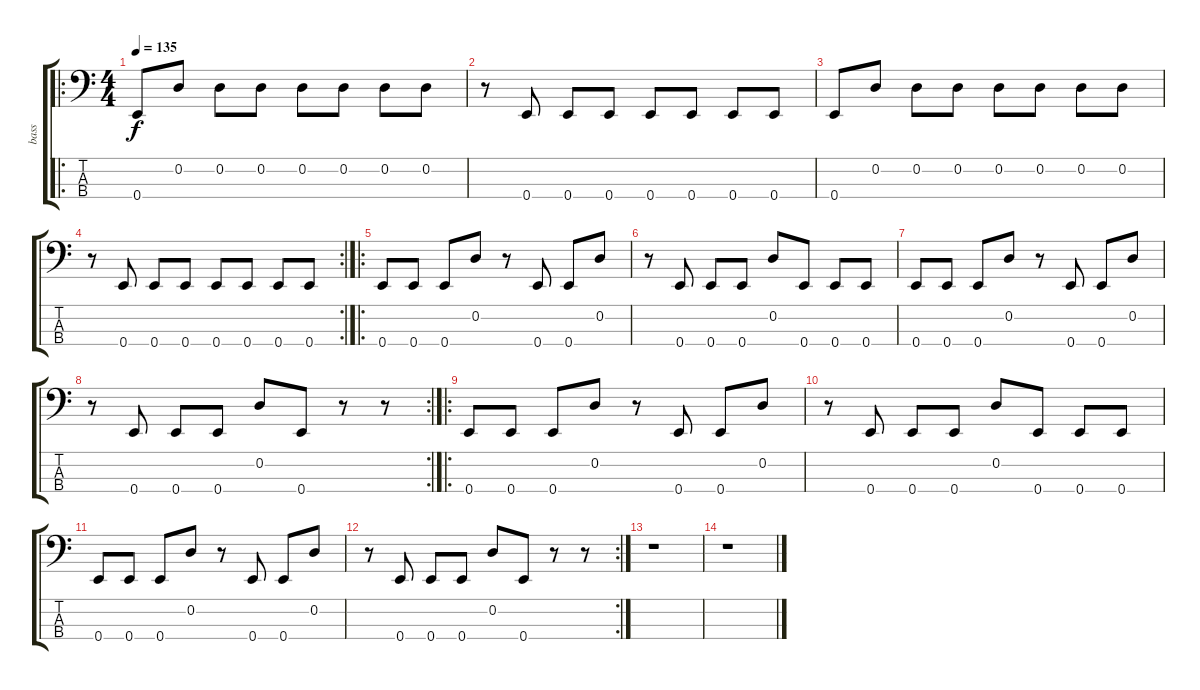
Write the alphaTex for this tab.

\track ("bass" "bass") {instrument electricbassfinger}
\staff {score tabs}
\tuning (G2 D2 A1 E1) {hide}
\ro
\ts (4 4)
\tempo 135
\clef f4
\ks c
0.4.8{dy f} 0.2.8 0.2.8 0.2.8 0.2.8 0.2.8 0.2.8 0.2.8 |
r.8 0.4.8 0.4.8 0.4.8 0.4.8 0.4.8 0.4.8 0.4.8 |
0.4.8 0.2.8 0.2.8 0.2.8 0.2.8 0.2.8 0.2.8 0.2.8 |
\rc 2
r.8 0.4.8 0.4.8 0.4.8 0.4.8 0.4.8 0.4.8 0.4.8 |
\ro
0.4.8 0.4.8 0.4.8 0.2.8 r.8 0.4.8 0.4.8 0.2.8 |
r.8 0.4.8 0.4.8 0.4.8 0.2.8 0.4.8 0.4.8 0.4.8 |
0.4.8 0.4.8 0.4.8 0.2.8 r.8 0.4.8 0.4.8 0.2.8 |
\rc 2
r.8 0.4.8 0.4.8 0.4.8 0.2.8 0.4.8 r.8 r.8 |
\ro
0.4.8 0.4.8 0.4.8 0.2.8 r.8 0.4.8 0.4.8 0.2.8 |
r.8 0.4.8 0.4.8 0.4.8 0.2.8 0.4.8 0.4.8 0.4.8 |
0.4.8 0.4.8 0.4.8 0.2.8 r.8 0.4.8 0.4.8 0.2.8 |
\rc 2
r.8 0.4.8 0.4.8 0.4.8 0.2.8 0.4.8 r.8 r.8 |
r.1 |
r.1
